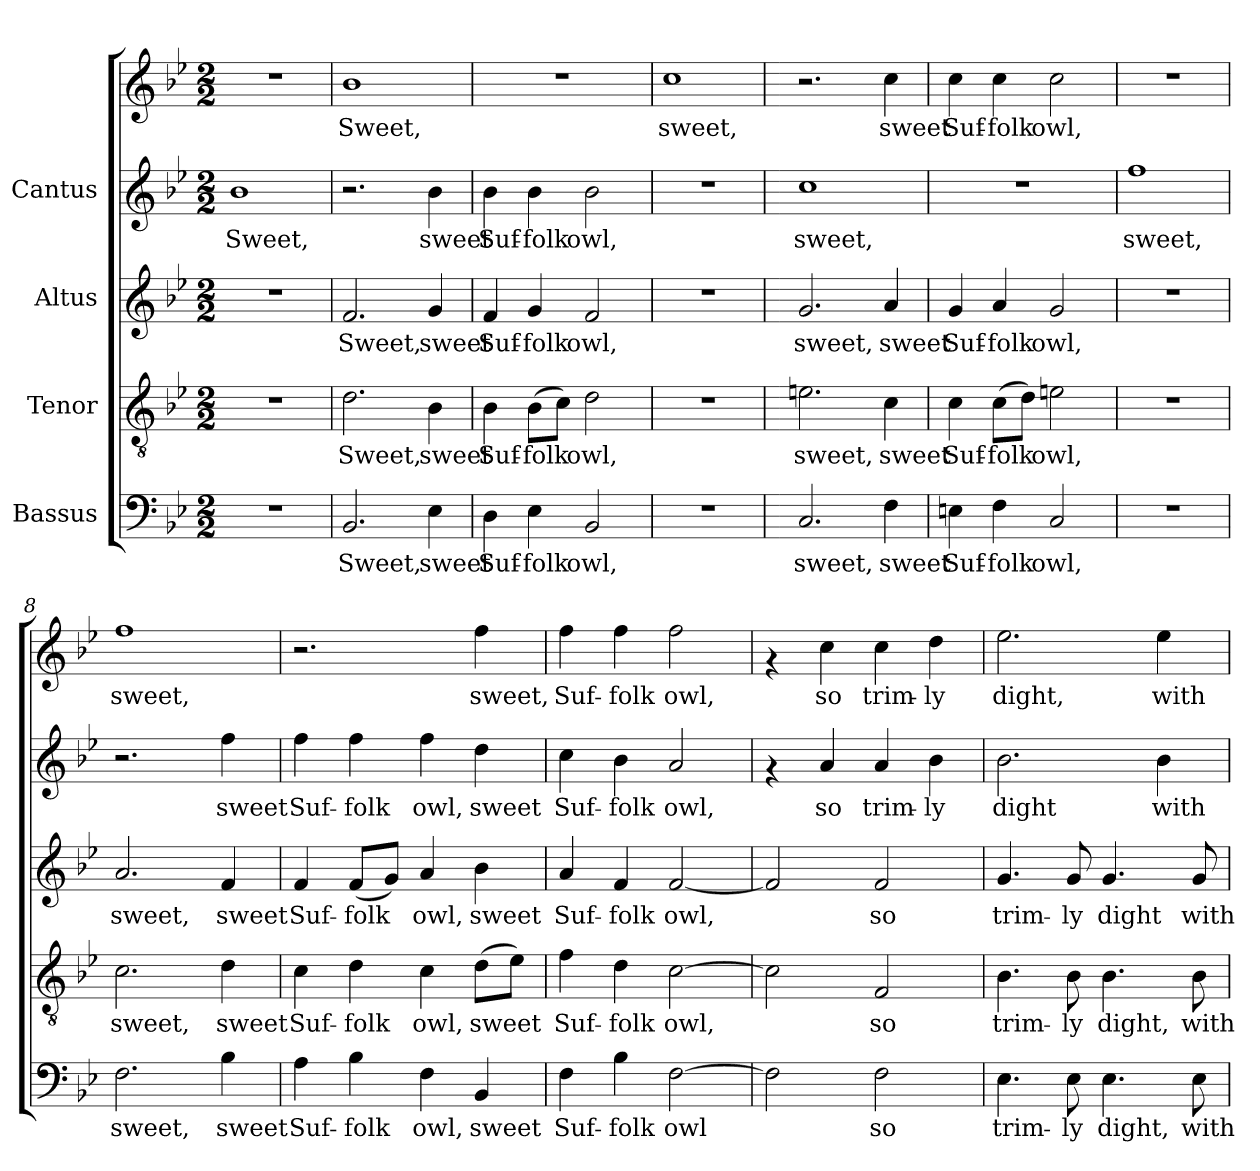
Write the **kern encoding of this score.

**kern	**text	**kern	**text	**kern	**text	**kern	**text	**kern	**text
*part4	*part4	*part3	*part3	*part2	*part2	*part1	*part1	*part1	*part1
*staff5	*staff5	*staff4	*staff4	*staff3	*staff3	*staff2	*staff2	*staff1	*staff1
*I"Bassus	*	*I"Tenor	*	*I"Altus	*	*I"Cantus	*	*	*
!!LO:PB:g=z
*stria5	*	*stria5	*	*stria5	*	*stria5	*	*stria5	*
*clefF4	*	*clefGv2	*	*clefG2	*	*clefG2	*	*clefG2	*
*k[b-e-]	*	*k[b-e-]	*	*k[b-e-]	*	*k[b-e-]	*	*k[b-e-]	*
*B-:	*	*B-:	*	*B-:	*	*B-:	*	*B-:	*
*M2/2	*	*M2/2	*	*M2/2	*	*M2/2	*	*M2/2	*
*MM156	*	*MM156	*	*MM156	*	*MM156	*	*MM156	*
=1	=1	=1	=1	=1	=1	=1	=1	=1	=1
!	!	!	!	!	!	!	!LO:LY:b:cj	!	!
1r	.	1r	.	1r	.	1b-	Sweet,	1r	.
=2	=2	=2	=2	=2	=2	=2	=2	=2	=2
!	!LO:LY:b:cj	!	!LO:LY:b:cj	!	!LO:LY:b:cj	!	!	!	!LO:LY:b:cj
2.BB-/	Sweet,	2.d\	Sweet,	2.f/	Sweet,	2.r	.	1b-	Sweet,
!	!LO:LY:b:cj	!	!LO:LY:b:cj	!	!LO:LY:b:cj	!	!LO:LY:b:cj	!	!
4E-\	sweet	4B-\	sweet	4g/	sweet	4b-\	sweet	.	.
=3	=3	=3	=3	=3	=3	=3	=3	=3	=3
!	!LO:LY:b:cj	!	!LO:LY:b:cj	!	!LO:LY:b:cj	!	!LO:LY:b:cj	!	!
4D\	Suf-	4B-\	Suf-	4f/	Suf-	4b-\	Suf-	1r	.
!	!LO:LY:b:cj	!	!LO:LY:b:cj	!	!LO:LY:b:cj	!	!LO:LY:b:cj	!	!
4E-\	-folk	(>8B-\L	-folk	4g/	-folk	4b-\	-folk	.	.
!	!	!	!LO:LY:b:cj	!	!	!	!	!	!
.	.	8c\J)	.	.	.	.	.	.	.
!	!LO:LY:b:cj	!	!LO:LY:b:cj	!	!LO:LY:b:cj	!	!LO:LY:b:cj	!	!
2BB-/	owl,	2d\	owl,	2f/	owl,	2b-\	owl,	.	.
=4	=4	=4	=4	=4	=4	=4	=4	=4	=4
!	!	!	!	!	!	!	!	!	!LO:LY:b:cj
1r	.	1r	.	1r	.	1r	.	1cc	sweet,
=5	=5	=5	=5	=5	=5	=5	=5	=5	=5
!	!LO:LY:b:cj	!	!LO:LY:b:cj	!	!LO:LY:b:cj	!	!LO:LY:b:cj	!	!
2.C/	sweet,	2.en\	sweet,	2.g/	sweet,	1cc	sweet,	2.r	.
!	!LO:LY:b:cj	!	!LO:LY:b:cj	!	!LO:LY:b:cj	!	!	!	!LO:LY:b:cj
4F\	sweet	4c\	sweet	4a/	sweet	.	.	4cc\	sweet
=6	=6	=6	=6	=6	=6	=6	=6	=6	=6
!	!LO:LY:b:cj	!	!LO:LY:b:cj	!	!LO:LY:b:cj	!	!	!	!LO:LY:b:cj
4En\	Suf-	4c\	Suf-	4g/	Suf-	1r	.	4cc\	Suf-
!	!LO:LY:b:cj	!	!LO:LY:b:cj	!	!LO:LY:b:cj	!	!	!	!LO:LY:b:cj
4F\	-folk	(>8c\L	-folk	4a/	-folk	.	.	4cc\	-folk
!	!	!	!LO:LY:b:cj	!	!	!	!	!	!
.	.	8d\J)	.	.	.	.	.	.	.
!	!LO:LY:b:cj	!	!LO:LY:b:cj	!	!LO:LY:b:cj	!	!	!	!LO:LY:b:cj
2C/	owl,	2en\	owl,	2g/	owl,	.	.	2cc\	owl,
!!LO:LB:g=z
=7	=7	=7	=7	=7	=7	=7	=7	=7	=7
!	!	!	!	!	!	!	!LO:LY:b:cj	!	!
1r	.	1r	.	1r	.	1ff	sweet,	1r	.
=8	=8	=8	=8	=8	=8	=8	=8	=8	=8
!	!LO:LY:b:cj	!	!LO:LY:b:cj	!	!LO:LY:b:cj	!	!	!	!LO:LY:b:cj
2.F\	sweet,	2.c\	sweet,	2.a/	sweet,	2.r	.	1ff	sweet,
!	!LO:LY:b:cj	!	!LO:LY:b:cj	!	!LO:LY:b:cj	!	!LO:LY:b:cj	!	!
4B-\	sweet	4d\	sweet	4f/	sweet	4ff\	sweet	.	.
=9	=9	=9	=9	=9	=9	=9	=9	=9	=9
!	!LO:LY:b:cj	!	!LO:LY:b:cj	!	!LO:LY:b:cj	!	!LO:LY:b:cj	!	!
4A\	Suf-	4c\	Suf-	4f/	Suf-	4ff\	Suf-	2.r	.
!	!LO:LY:b:cj	!	!LO:LY:b:cj	!	!LO:LY:b:cj	!	!LO:LY:b:cj	!	!
4B-\	-folk	4d\	-folk	(<8f/L	-folk	4ff\	-folk	.	.
!	!	!	!	!	!LO:LY:b:cj	!	!	!	!
.	.	.	.	8g/J)	.	.	.	.	.
!	!LO:LY:b:cj	!	!LO:LY:b:cj	!	!LO:LY:b:cj	!	!LO:LY:b:cj	!	!
4F\	owl,	4c\	owl,	4a/	owl,	4ff\	owl,	.	.
!	!LO:LY:b:cj	!	!LO:LY:b:cj	!	!LO:LY:b:cj	!	!LO:LY:b:cj	!	!LO:LY:b:cj
4BB-/	sweet	(>8d\L	sweet	4b-\	sweet	4dd\	sweet	4ff\	sweet,
!	!	!	!LO:LY:b:cj	!	!	!	!	!	!
.	.	8e-\J)	.	.	.	.	.	.	.
=10	=10	=10	=10	=10	=10	=10	=10	=10	=10
!	!LO:LY:b:cj	!	!LO:LY:b:cj	!	!LO:LY:b:cj	!	!LO:LY:b:cj	!	!LO:LY:b:cj
4F\	Suf-	4f\	Suf-	4a/	Suf-	4cc\	Suf-	4ff\	Suf-
!	!LO:LY:b:cj	!	!LO:LY:b:cj	!	!LO:LY:b:cj	!	!LO:LY:b:cj	!	!LO:LY:b:cj
4B-\	-folk	4d\	-folk	4f/	-folk	4b-\	-folk	4ff\	-folk
!	!LO:LY:b:cj	!	!LO:LY:b:cj	!	!LO:LY:b:cj	!	!LO:LY:b:cj	!	!LO:LY:b:cj
[>2F\	owl	[>2c\	owl,	[<2f/	owl,	2a/	owl,	2ff\	owl,
=11	=11	=11	=11	=11	=11	=11	=11	=11	=11
!	!LO:LY:b:cj	!	!LO:LY:b:cj	!	!LO:LY:b:cj	!	!	!	!
2F\]	.	2c\]	.	2f/]	.	4rf	.	4rf	.
!	!	!	!	!	!	!	!LO:LY:b:cj	!	!LO:LY:b:cj
.	.	.	.	.	.	4a/	so	4cc\	so
!	!LO:LY:b:cj	!	!LO:LY:b:cj	!	!LO:LY:b:cj	!	!LO:LY:b:cj	!	!LO:LY:b:cj
2F\	so	2F/	so	2f/	so	4a/	trim-	4cc\	trim-
!	!	!	!	!	!	!	!LO:LY:b:cj	!	!LO:LY:b:cj
.	.	.	.	.	.	4b-\	-ly	4dd\	-ly
!!LO:LB:g=z
=12	=12	=12	=12	=12	=12	=12	=12	=12	=12
!	!LO:LY:b:cj	!	!LO:LY:b:cj	!	!LO:LY:b:cj	!	!LO:LY:b:cj	!	!LO:LY:b:cj
4.E-\	trim-	4.B-\	trim-	4.g/	trim-	2.b-\	dight	2.ee-\	dight,
!	!LO:LY:b:cj	!	!LO:LY:b:cj	!	!LO:LY:b:cj	!	!	!	!
8E-\	-ly	8B-\	-ly	8g/	-ly	.	.	.	.
!	!LO:LY:b:cj	!	!LO:LY:b:cj	!	!LO:LY:b:cj	!	!	!	!
4.E-\	dight,	4.B-\	dight,	4.g/	dight	.	.	.	.
!	!	!	!	!	!	!	!LO:LY:b:cj	!	!LO:LY:b:cj
.	.	.	.	.	.	4b-\	with	4ee-\	with
!	!LO:LY:b:cj	!	!LO:LY:b:cj	!	!LO:LY:b:cj	!	!	!	!
8E-\	with	8B-\	with	8g/	with	.	.	.	.
=	=	=	=	=	=	=	=	=	=
*-	*-	*-	*-	*-	*-	*-	*-	*-	*-
